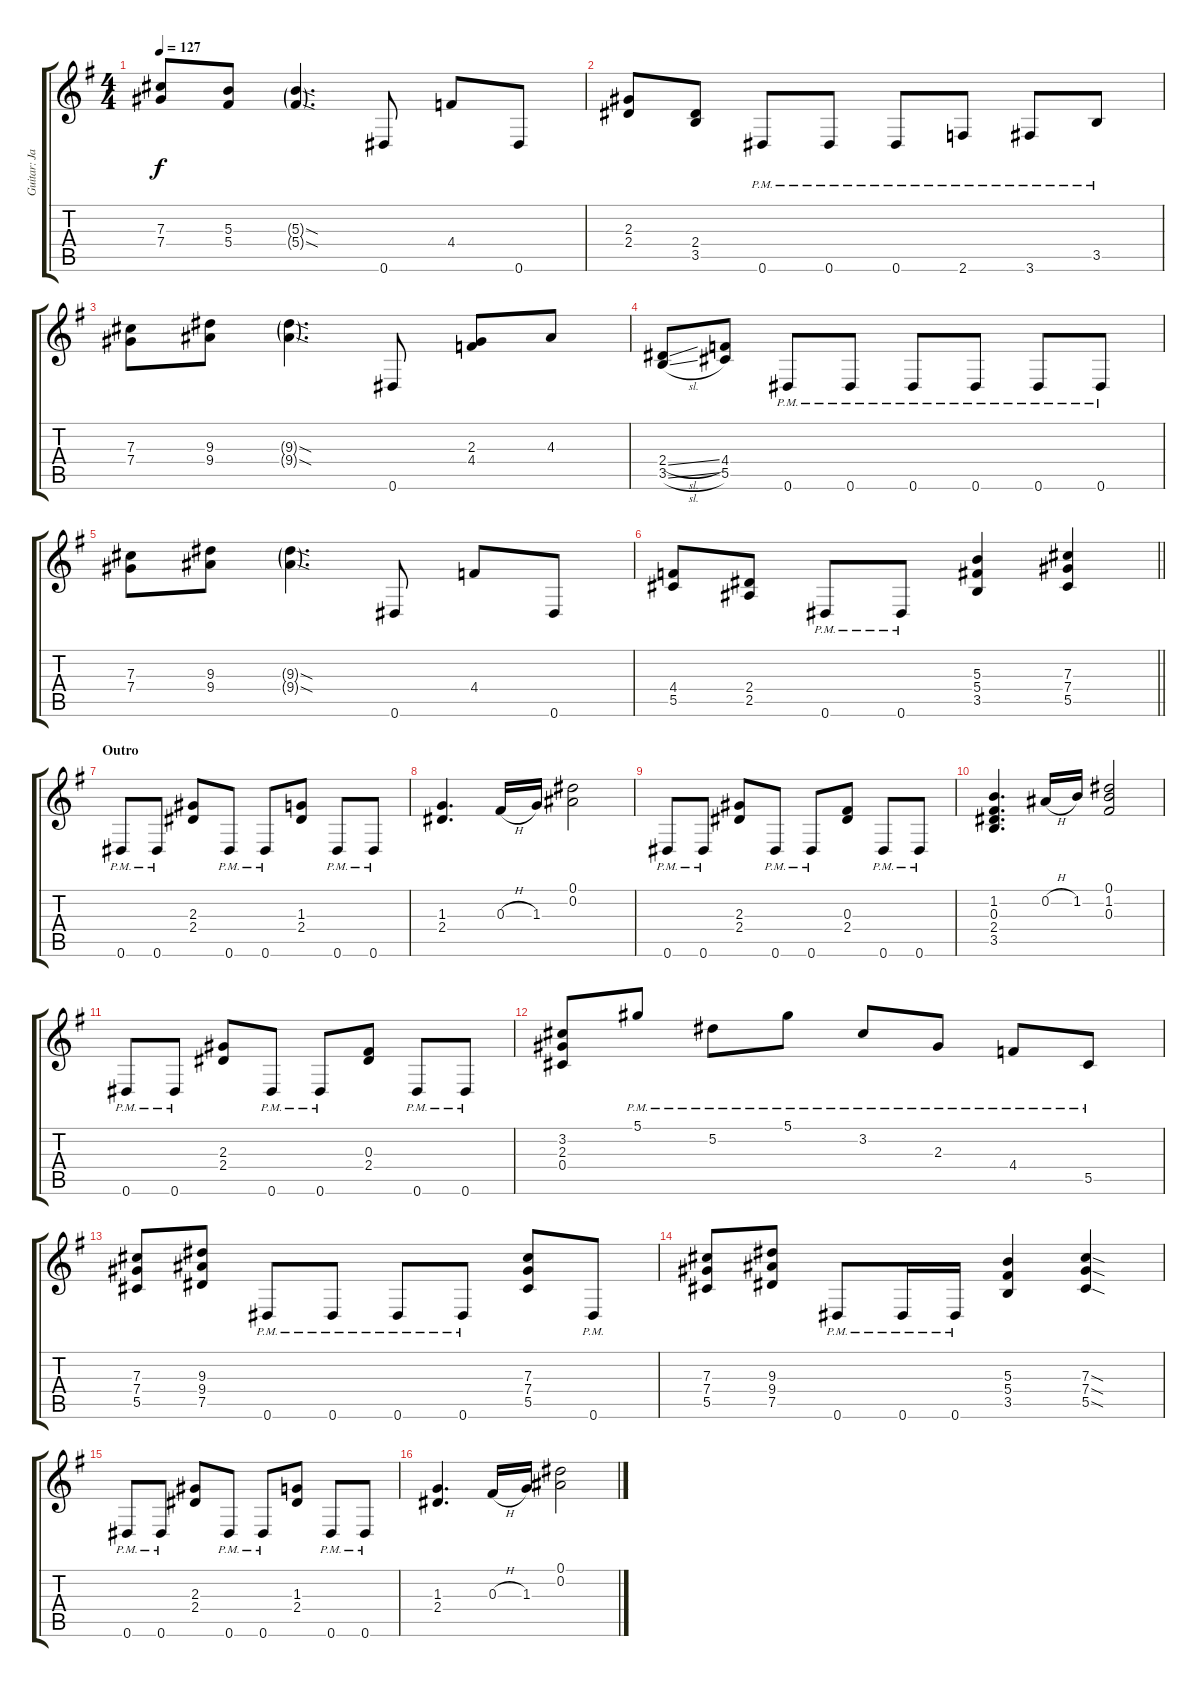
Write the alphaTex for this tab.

\track ("Guitar: Jake II" "Guitar: Ja") {instrument overdrivenguitar}
\staff {score tabs}
\tuning (Eb4 Bb3 Gb3 Db3 Ab2 Eb2) {hide}
\ts (4 4)
\tempo 127
\clef g2
\ks g
(7.3 7.4).8{dy f} (5.3 5.4).8 (5.3{sod g} 5.4{sod g}).4{d} 0.6.8 4.4.8 0.6.8 |
(2.3 2.4).8 (2.4 3.5).8 0.6{pm}.8 0.6{pm}.8 0.6{pm}.8 2.6{pm}.8 3.6{pm}.8 3.5{pm}.8 |
(7.3 7.4).8 (9.3 9.4).8 (9.3{sod g} 9.4{sod g}).4{d} 0.6.8 (2.3 4.4).8 4.3.8 |
(2.4{sl} 3.5{sl}).8 (4.4 5.5).8 0.6{pm}.8 0.6{pm}.8 0.6{pm}.8 0.6{pm}.8 0.6{pm}.8 0.6{pm}.8 |
(7.3 7.4).8 (9.3 9.4).8 (9.3{sod g} 9.4{sod g}).4{d} 0.6.8 4.4.8 0.6.8 |
\barLineRight lightlight
(4.4 5.5).8 (2.4 2.5).8 0.6{pm}.8 0.6{pm}.8 (5.3 5.4 3.5).4 (7.3 7.4 5.5).4 |
\section ("" "Outro")
0.6{pm}.8 0.6{pm}.8 (2.3 2.4).8 0.6{pm}.8 0.6{pm}.8 (1.3 2.4).8 0.6{pm}.8 0.6{pm}.8 |
(1.3 2.4).4{d} 0.3{h}.16 1.3.16 (0.1 0.2).2 |
0.6{pm}.8 0.6{pm}.8 (2.3 2.4).8 0.6{pm}.8 0.6{pm}.8 (0.3 2.4).8 0.6{pm}.8 0.6{pm}.8 |
(1.2 0.3 2.4 3.5).4{d} 0.2{h}.16 1.2.16 (0.1 1.2 0.3).2 |
0.6{pm}.8 0.6{pm}.8 (2.3 2.4).8 0.6{pm}.8 0.6{pm}.8 (0.3 2.4).8 0.6{pm}.8 0.6{pm}.8 |
(3.2 2.3 0.4).8 5.1{pm}.8 5.2{pm}.8 5.1{pm}.8 3.2{pm}.8 2.3{pm}.8 4.4{pm}.8 5.5{pm}.8 |
(7.3 7.4 5.5).8 (9.3 9.4 7.5).8 0.6{pm}.8 0.6{pm}.8 0.6{pm}.8 0.6{pm}.8 (7.3 7.4 5.5).8 0.6{pm}.8 |
(7.3 7.4 5.5).8 (9.3 9.4 7.5).8 0.6{pm}.8 0.6{pm}.16 0.6{pm}.16 (5.3 5.4 3.5).4 (7.3{sod} 7.4{sod} 5.5{sod}).4 |
0.6{pm}.8 0.6{pm}.8 (2.3 2.4).8 0.6{pm}.8 0.6{pm}.8 (1.3 2.4).8 0.6{pm}.8 0.6{pm}.8 |
(1.3 2.4).4{d} 0.3{h}.16 1.3.16 (0.1 0.2).2
